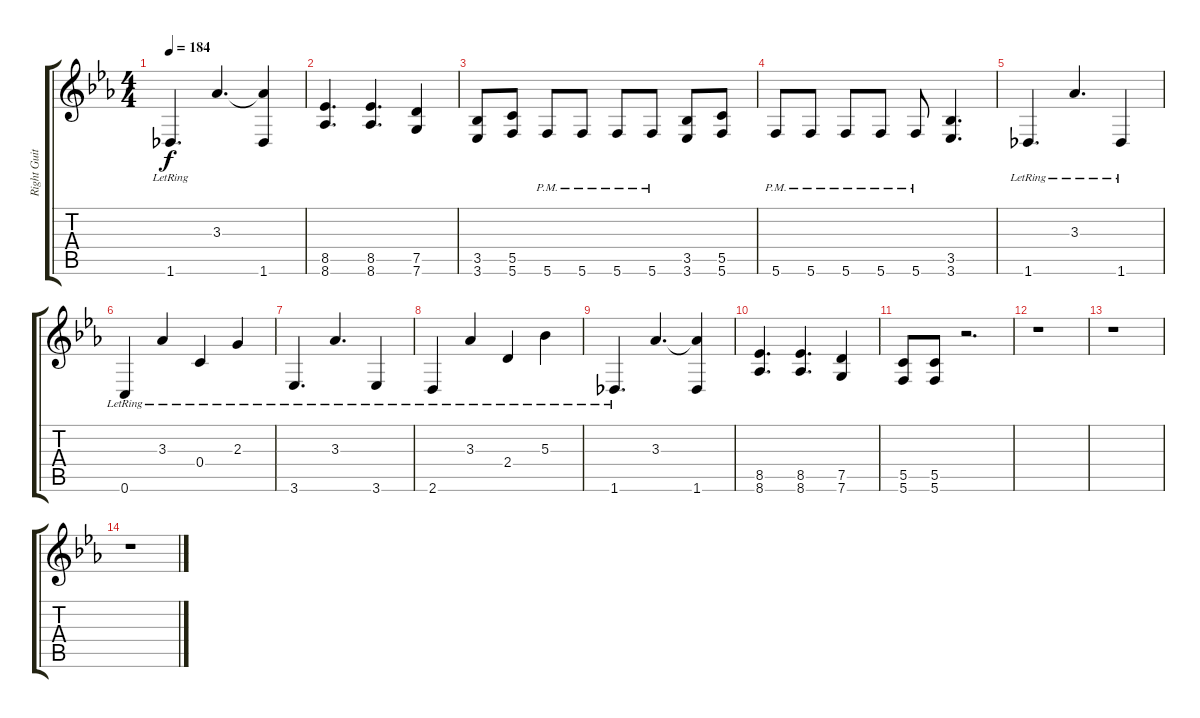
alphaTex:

\track ("Right Guitar" "Right Guit") {instrument distortionguitar}
\staff {score tabs}
\tuning (D4 A3 F3 C3 G2 C2) {hide}
\ts (4 4)
\tempo 184
\clef g2
\ks eb
1.6{lr}.4{d dy f} 3.3.4{d} (3.3{t} 1.6).4 |
(8.5 8.6).4{d} (8.5 8.6).4{d} (7.5 7.6).4 |
(3.5 3.6).8 (5.5 5.6).8 5.6{pm}.8 5.6{pm}.8 5.6{pm}.8 5.6{pm}.8 (3.5 3.6).8 (5.5 5.6).8 |
5.6{pm}.8 5.6{pm}.8 5.6{pm}.8 5.6{pm}.8 5.6{pm}.8 (3.5 3.6).4{d} |
1.6{lr}.4{d} 3.3{lr}.4{d} 1.6{lr}.4 |
0.6{lr}.4 3.3{lr}.4 0.4{lr}.4 2.3{lr}.4 |
3.6{lr}.4{d} 3.3{lr}.4{d} 3.6{lr}.4 |
2.6{lr}.4 3.3{lr}.4 2.4{lr}.4 5.3{lr}.4 |
1.6{lr}.4{d} 3.3.4{d} (3.3{t} 1.6).4 |
(8.5 8.6).4{d} (8.5 8.6).4{d} (7.5 7.6).4 |
(5.5 5.6).8 (5.5 5.6).8 r.2{d} |
r.1 |
r.1 |
r.1
